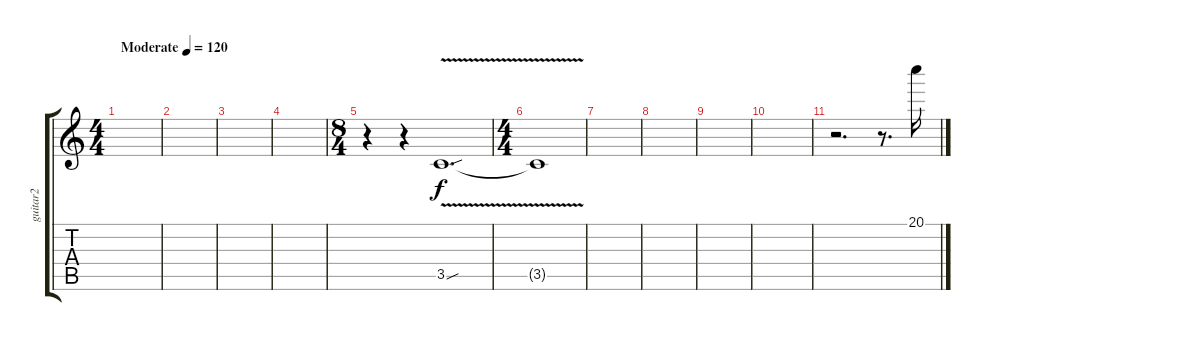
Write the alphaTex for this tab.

\track ("guitar2" "guitar2") {instrument acousticguitarsteel}
\staff {score tabs}
\tuning (E4 B3 G3 D3 A2 E2) {hide}
\ts (4 4)
\tempo (120 "Moderate")
\clef g2
\ks c
|
|
|
|
\ts (8 4)
r.4 r.4 3.5{v sou}.1{d} |
\ts (4 4)
3.5{v t}.1 |
|
|
|
|
r.2{d} r.8{d} 20.1.16
